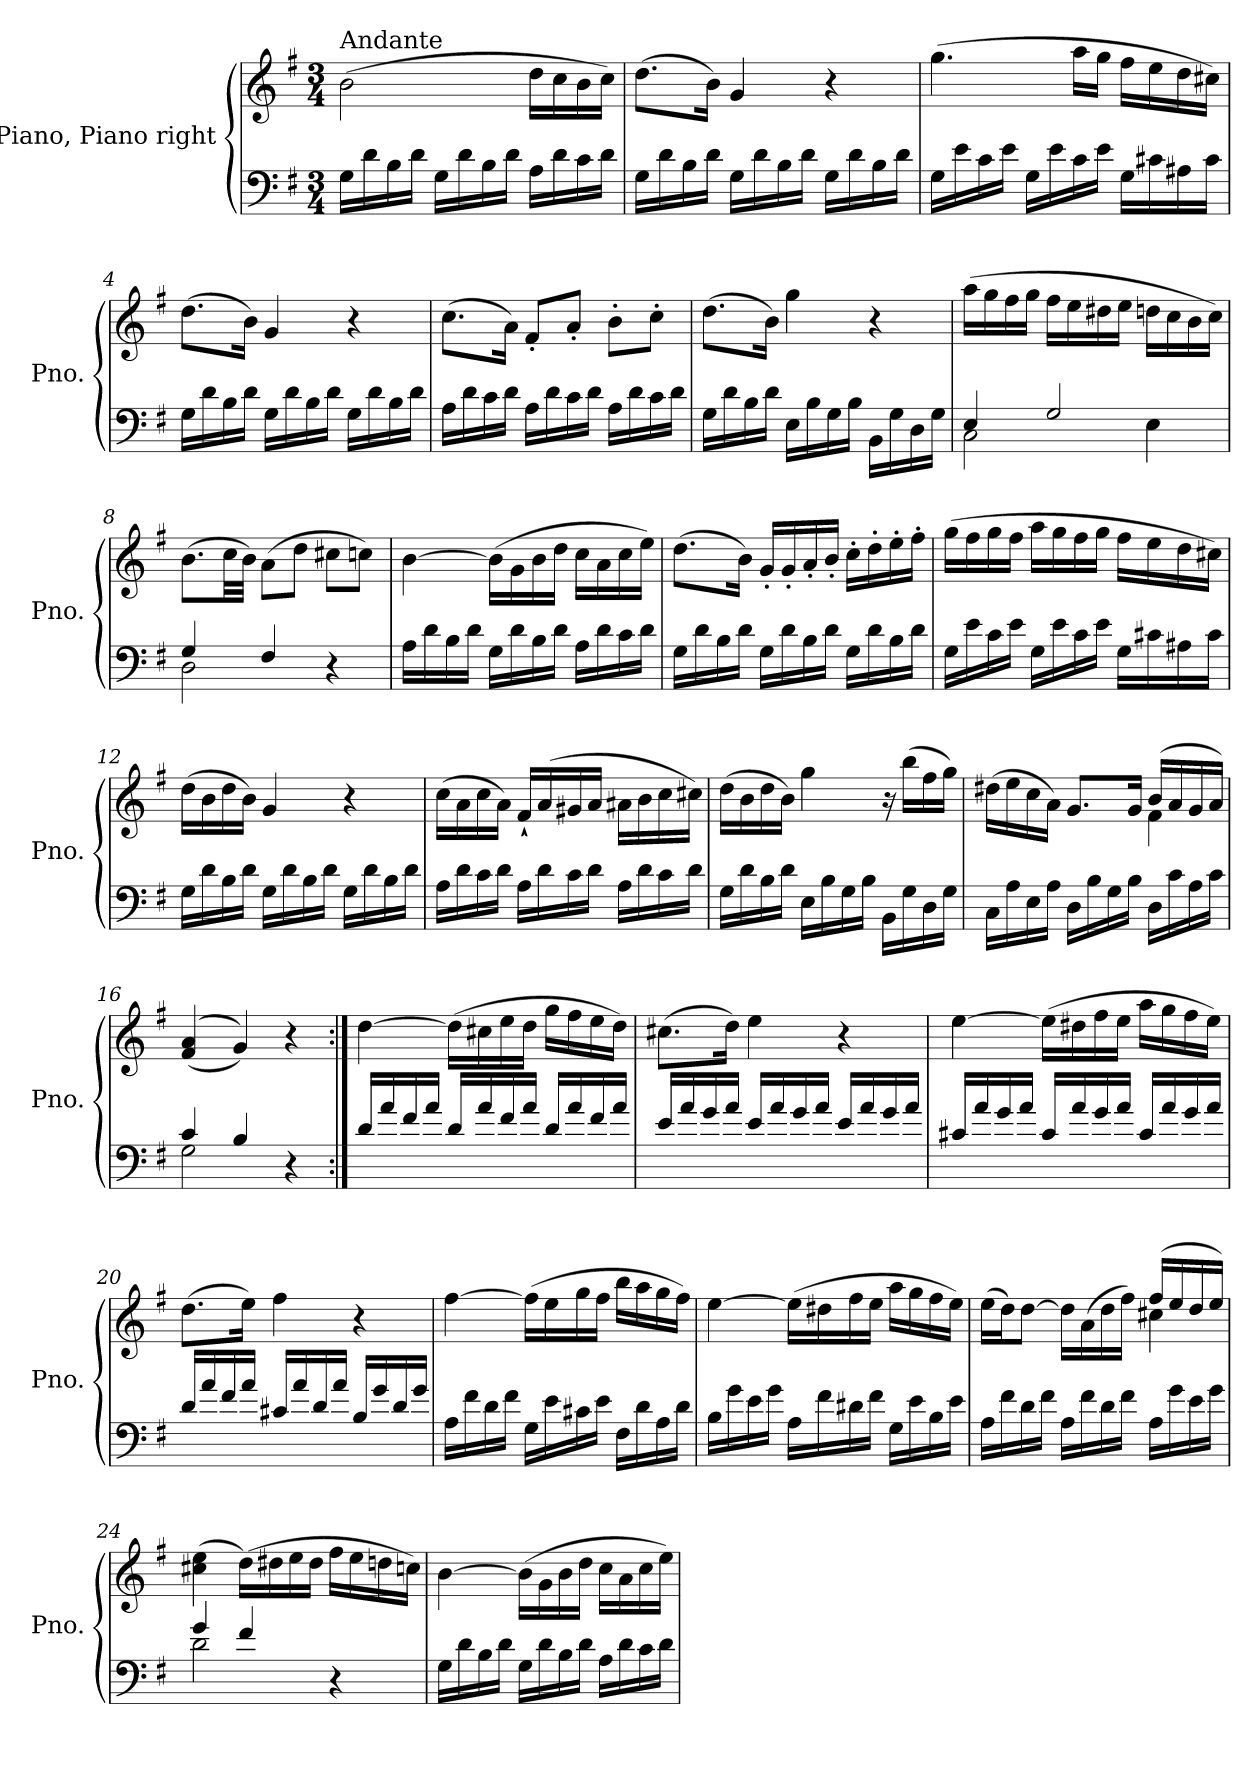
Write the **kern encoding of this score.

**kern	**kern
*part1	*part1
*staff2	*staff1
*I"Piano, Piano right	*
*I'Pno.	*
*clefF4	*clefG2
*k[f#]	*k[f#]
*M3/4	*M3/4
=1	=1
!	!LO:TX:a:t=Andante
16G\LL	(>2b\
16d\	.
16B\	.
16d\JJ	.
16G\LL	.
16d\	.
16B\	.
16d\JJ	.
16A\LL	16dd\LL
16d\	16cc\
16c\	16b\
16d\JJ	16cc\JJ)
=2	=2
16G\LL	(>8.dd\L
16d\	.
16B\	.
16d\JJ	16b\Jk)
16G\LL	4g/
16d\	.
16B\	.
16d\JJ	.
16G\LL	4r
16d\	.
16B\	.
16d\JJ	.
=3	=3
16G\LL	(>4.gg\
16e\	.
16c\	.
16e\JJ	.
16G\LL	.
16e\	.
16c\	16aa\LL
16e\JJ	16gg\JJ
16G\LL	16ff#\LL
16c#X\	16ee\
16A#X\	16dd\
16c#\JJ	16cc#X\JJ)
=4	=4
16G\LL	(>8.dd\L
16d\	.
16B\	.
16d\JJ	16b\Jk)
16G\LL	4g/
16d\	.
16B\	.
16d\JJ	.
16G\LL	4r
16d\	.
16B\	.
16d\JJ	.
=5	=5
16A\LL	(>8.cc\L
16d\	.
16c\	.
16d\JJ	16a\Jk)
16A\LL	8f#'/L
16d\	.
16c\	8a'/J
16d\JJ	.
16A\LL	8b'\L
16d\	.
16c\	8cc'\J
16d\JJ	.
=6	=6
16G\LL	(>8.dd\L
16d\	.
16B\	.
16d\JJ	16b\Jk)
16E\LL	4gg\
16B\	.
16G\	.
16B\JJ	.
16BB\LL	4r
16G\	.
16D\	.
16G\JJ	.
=7	=7
*^	*
4E/	2C\	(>16aa\LL
.	.	16gg\
.	.	16ff#\
.	.	16gg\JJ
2G/	.	16ff#\LL
.	.	16ee\
.	.	16dd#X\
.	.	16ee\JJ
.	4E\	16ddn\LL
.	.	16cc\
.	.	16b\
.	.	16cc\JJ)
=8	=8	=8
4G/	2D\	(>8.b\L
.	.	32cc\LL
.	.	32b\JJJ)
4F#/	.	(>8a\L
.	.	8dd\J
4r	4ryy	8cc#X\L
.	.	8ccn\J)
*v	*v	*
=9	=9
16A\LL	[4b\
16d\	.
16B\	.
16d\JJ	.
16G\LL	(>16b\LL]
16d\	16g\
16B\	16b\
16d\JJ	16dd\JJ
16A\LL	16cc\LL
16d\	16a\
16c\	16cc\
16d\JJ	16ee\JJ)
=10	=10
16G\LL	(>8.dd\L
16d\	.
16B\	.
16d\JJ	16b\Jk)
16G\LL	16g'/LL
16d\	16g'/
16B\	16a'/
16d\JJ	16b'/JJ
16G\LL	16cc'\LL
16d\	16dd'\
16B\	16ee'\
16d\JJ	16ff#'\JJ
=11	=11
16G\LL	(>16gg\LL
16e\	16ff#\
16c\	16gg\
16e\JJ	16ff#\JJ
16G\LL	16aa\LL
16e\	16gg\
16c\	16ff#\
16e\JJ	16gg\JJ
16G\LL	16ff#\LL
16c#X\	16ee\
16A#X\	16dd\
16c#\JJ	16cc#X\JJ)
=12	=12
16G\LL	(>16dd\LL
16d\	16b\
16B\	16dd\
16d\JJ	16b\JJ)
16G\LL	4g/
16d\	.
16B\	.
16d\JJ	.
16G\LL	4r
16d\	.
16B\	.
16d\JJ	.
=13	=13
16A\LL	(>16cc\LL
16d\	16a\
16c\	16cc\
16d\JJ	16a\JJ)
16A\LL	16f#`/LL
16d\	(>16a/
16c\	16g#X/
16d\JJ	16a/JJ
16A\LL	16a#X\LL
16d\	16b\
16c\	16cc\
16d\JJ	16cc#X\JJ)
=14	=14
16G\LL	(>16dd\LL
16d\	16b\
16B\	16dd\
16d\JJ	16b\JJ)
16E\LL	4gg\
16B\	.
16G\	.
16B\JJ	.
16BB\LL	16r
16G\	(>16bb\LL
16D\	16ff#\
16G\JJ	16gg\JJ)
=15	=15
*	*^
16C\LL	(>16dd#X\LL	2ryy
16A\	16ee\	.
16E\	16cc\	.
16A\JJ	16a\JJ)	.
16D\LL	8.g/L	.
16B\	.	.
16G\	.	.
16B\JJ	16g/Jk	.
16D\LL	(>16b/LL	4f#\
16c\	16a/	.
16A\	16g/	.
16c\JJ	16a/JJ)	.
*	*v	*v
=16	=16
*^	*
4c/	2G\	(>(<4f#/ 4a/
4B/	.	4g/))
4r	4ryy	4r
*v	*v	*
=17:|!	=17:|!
16d/LL	[4dd\
16a/	.
16f#/	.
16a/JJ	.
16d/LL	(>16dd\LL]
16a/	16cc#X\
16f#/	16ee\
16a/JJ	16dd\JJ
16d/LL	16gg\LL
16a/	16ff#\
16f#/	16ee\
16a/JJ	16dd\JJ)
=18	=18
16e/LL	(>8.cc#X\L
16a/	.
16g/	.
16a/JJ	16dd\Jk)
16e/LL	4ee\
16a/	.
16g/	.
16a/JJ	.
16e/LL	4r
16a/	.
16g/	.
16a/JJ	.
=19	=19
16c#X/LL	[4ee\
16a/	.
16g/	.
16a/JJ	.
16c#/LL	(>16ee\LL]
16a/	16dd#X\
16g/	16ff#\
16a/JJ	16ee\JJ
16c#/LL	16aa\LL
16a/	16gg\
16g/	16ff#\
16a/JJ	16ee\JJ)
=20	=20
16d/LL	(>8.dd\L
16a/	.
16f#/	.
16a/JJ	16ee\Jk)
16c#X/LL	4ff#\
16a/	.
16d/	.
16a/JJ	.
16B/LL	4r
16g/	.
16d/	.
16g/JJ	.
=21	=21
16A\LL	[4ff#\
16f#\	.
16d\	.
16f#\JJ	.
16G\LL	(>16ff#\LL]
16e\	16ee\
16c#X\	16gg\
16e\JJ	16ff#\JJ
16F#\LL	16bb\LL
16d\	16aa\
16A\	16gg\
16d\JJ	16ff#\JJ)
=22	=22
16B\LL	[4ee\
16g\	.
16e\	.
16g\JJ	.
16A\LL	(>16ee\LL]
16f#\	16dd#X\
16d#X\	16ff#\
16f#\JJ	16ee\JJ
16G\LL	16aa\LL
16e\	16gg\
16B\	16ff#\
16e\JJ	16ee\JJ)
=23	=23
*	*^
16A\LL	(>16ee\LL	2ryy
16f#\	16dd\J)	.
16d\	[8dd\J	.
16f#\JJ	.	.
16A\LL	16dd\LL]	.
16f#\	(>16a\	.
16d\	16dd\	.
16f#\JJ	16ff#\JJ)	.
16A\LL	(>16ff#/LL	4cc#X\
16g\	16ee/	.
16e\	16dd/	.
16g\JJ	16ee/JJ)	.
*	*v	*v
=24	=24
*^	*
4g/	2d\	(>4cc#X\ 4ee\
4f#/	.	(>16dd\LL)
.	.	16dd#X\
.	.	16ee\
.	.	16dd#\JJ
4r	4ryy	16ff#\LL
.	.	16ee\
.	.	16ddn\
.	.	16ccn\JJ)
*v	*v	*
=25	=25
16G\LL	[4b\
16d\	.
16B\	.
16d\JJ	.
16G\LL	(>16b\LL]
16d\	16g\
16B\	16b\
16d\JJ	16dd\JJ
16A\LL	16cc\LL
16d\	16a\
16c\	16cc\
16d\JJ	16ee\JJ)
=	=
*-	*-
